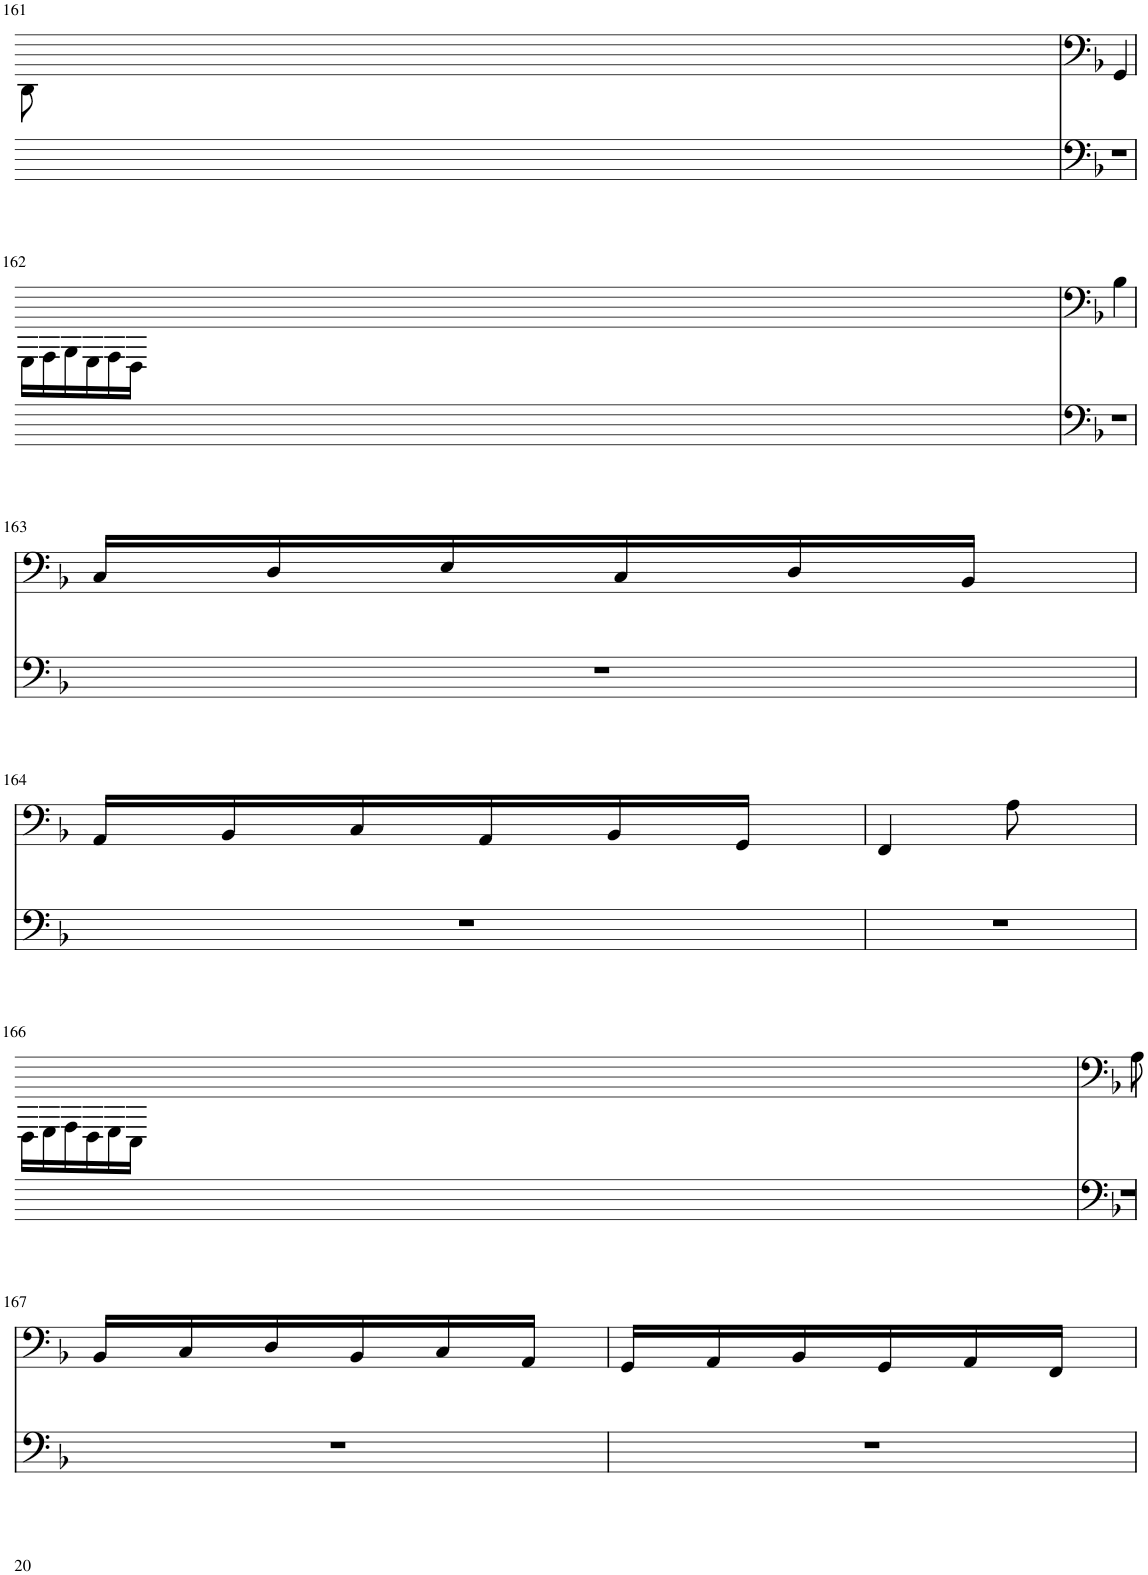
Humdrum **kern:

**kern	**kern
*part2	*part1
*staff2	*staff1
*I"Violoncello	*I"Violoncello
*I'Vc	*I'Vc
!!LO:PB:g=z
*clefF4	*clefF4
*k[]	*k[]
*M3/4	*M3/8
=161	=161
*	*^
2.r	4GG/	8B-\
.	.	4.ryy
.	8ryy	.
.	4.ryy	.
.	.	4ryy
!!LO:LB:g=z	!!
=162	=162	=162
2.r	4B-\	16E\LL
.	.	16F\
.	.	16G\
.	.	16E\
.	8ryy	16F\
.	.	16D\JJ
.	4.ryy	4.ryy
*	*v	*v
!!LO:LB:g=z
=163	=163
2.r	16C/LL
.	16D/
.	16E/
.	16C/
.	16D/
.	16BB-/JJ
.	4.ryy
!!LO:LB:g=z
=164	=164
2.r	16AA/LL
.	16BB-/
.	16C/
.	16AA/
.	16BB-/
.	16GG/JJ
.	4.ryy
=165	=165
2.r	4FF/
.	8A\
.	4.ryy
!!LO:LB:g=z
=166	=166
*	*^
2.r	8A\	16D\LL
.	.	16E\
.	8ryy	16F\
.	.	16D\
.	8ryy	16E\
.	.	16C\JJ
.	4.ryy	4.ryy
*	*v	*v
!!LO:LB:g=z
=167	=167
2.r	16BB-/LL
.	16C/
.	16D/
.	16BB-/
.	16C/
.	16AA/JJ
.	4.ryy
=168	=168
2.r	16GG/LL
.	16AA/
.	16BB-/
.	16GG/
.	16AA/
.	16FF/JJ
.	4.ryy
=	=
*-	*-
